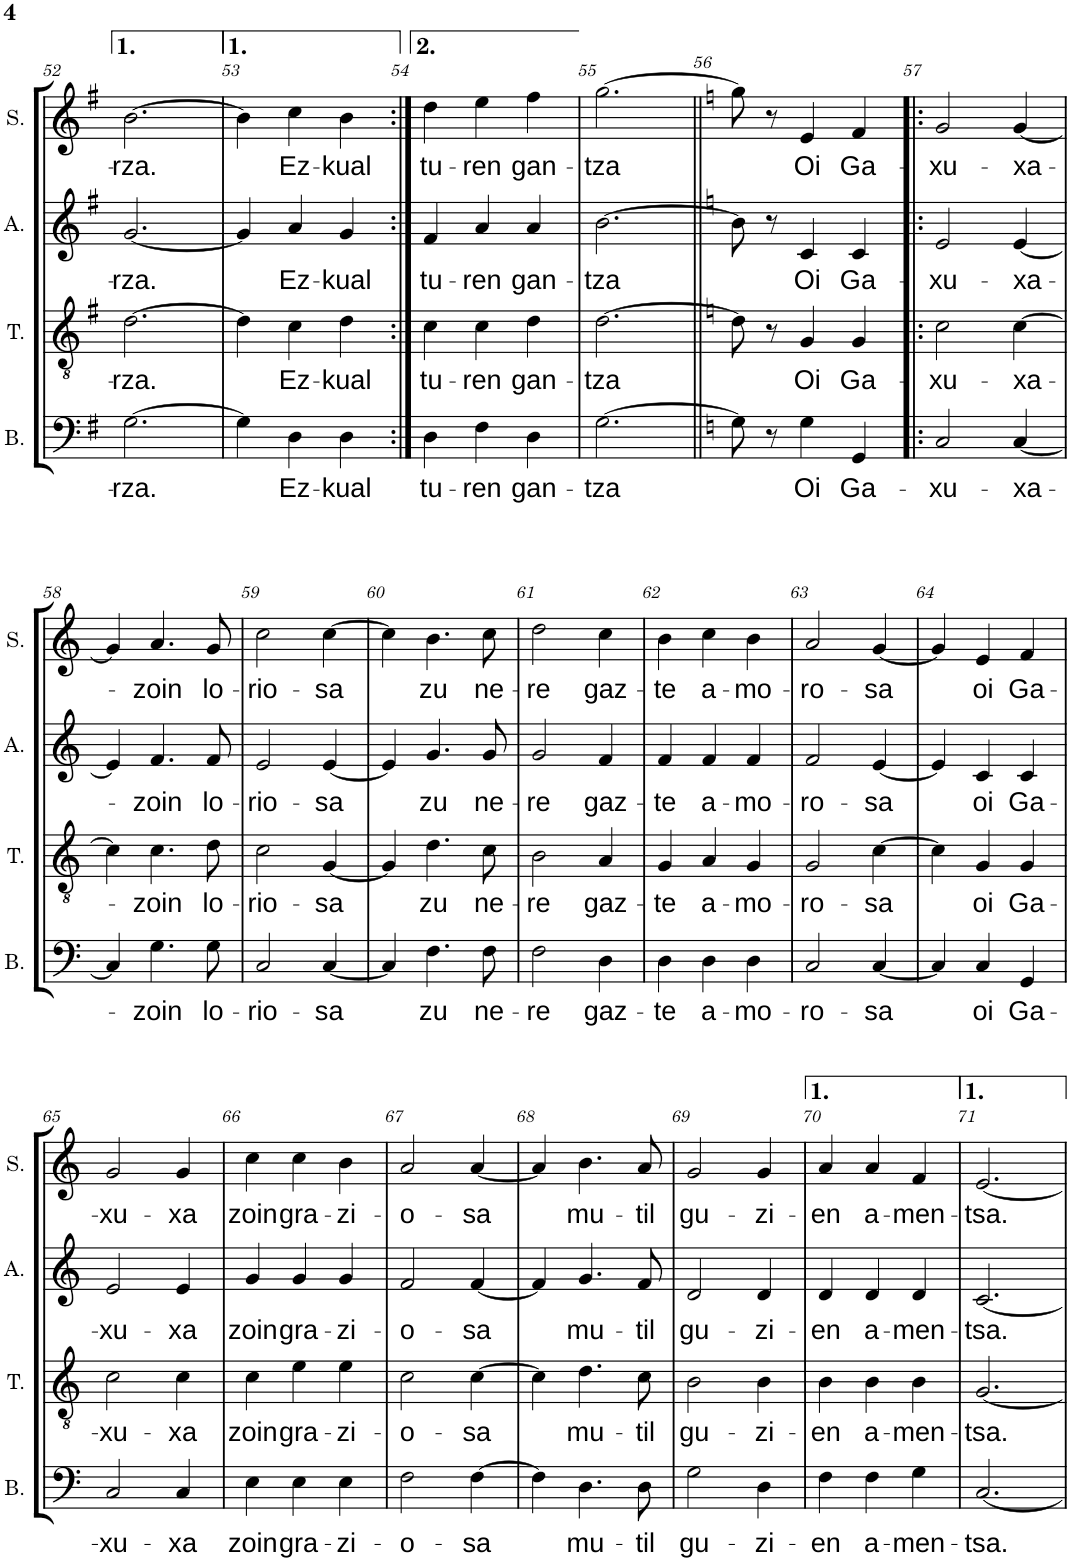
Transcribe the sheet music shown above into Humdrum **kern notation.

**kern	**text	**kern	**text	**kern	**text	**kern	**text
*part4	*part4	*part3	*part3	*part2	*part2	*part1	*part1
*staff4	*staff4	*staff3	*staff3	*staff2	*staff2	*staff1	*staff1
*I"Basse	*	*I"Ténor	*	*I"Alto	*	*I"Soprano	*
*I'B.	*	*I'T.	*	*I'A.	*	*I'S.	*
!!LO:PB:g=z
*clefF4	*	*clefGv2	*	*clefG2	*	*clefG2	*
*k[f#]	*	*k[f#]	*	*k[f#]	*	*k[f#]	*
*M3/4	*	*M3/4	*	*M3/4	*	*M3/4	*
=52	=52	=52	=52	=52	=52	=52	=52
!	!LO:LY:b	!	!LO:LY:b	!	!LO:LY:b	!	!LO:LY:b
[2.G\	-rza.	[2.d\	-rza.	[2.g/	-rza.	[2.b\	-rza.
=53	=53	=53	=53	=53	=53	=53	=53
4G\]	.	4d\]	.	4g/]	.	4b\]	.
!	!LO:LY:b	!	!LO:LY:b	!	!LO:LY:b	!	!LO:LY:b
4D\	Ez-	4c\	Ez-	4a/	Ez-	4cc\	Ez-
!	!LO:LY:b	!	!LO:LY:b	!	!LO:LY:b	!	!LO:LY:b
4D\	-kual	4d\	-kual	4g/	-kual	4b\	-kual
=54:|!	=54:|!	=54:|!	=54:|!	=54:|!	=54:|!	=54:|!	=54:|!
!	!LO:LY:b	!	!LO:LY:b	!	!LO:LY:b	!	!LO:LY:b
4D\	tu-	4c\	tu-	4f#/	tu-	4dd\	tu-
!	!LO:LY:b	!	!LO:LY:b	!	!LO:LY:b	!	!LO:LY:b
4F#\	-ren	4c\	-ren	4a/	-ren	4ee\	-ren
!	!LO:LY:b	!	!LO:LY:b	!	!LO:LY:b	!	!LO:LY:b
4D\	gan-	4d\	gan-	4a/	gan-	4ff#\	gan-
=55	=55	=55	=55	=55	=55	=55	=55
!	!LO:LY:b	!	!LO:LY:b	!	!LO:LY:b	!	!LO:LY:b
[2.G\	-tza	[2.d\	-tza	[2.b\	-tza	[2.gg\	-tza
=56||	=56||	=56||	=56||	=56||	=56||	=56||	=56||
*k[]	*	*k[]	*	*k[]	*	*k[]	*
8G\]	.	8d\]	.	8b\]	.	8gg\]	.
8r	.	8r	.	8r	.	8r	.
!	!LO:LY:b	!	!LO:LY:b	!	!LO:LY:b	!	!LO:LY:b
4G\	Oi	4G/	Oi	4c/	Oi	4e/	Oi
!	!LO:LY:b	!	!LO:LY:b	!	!LO:LY:b	!	!LO:LY:b
4GG/	Ga-	4G/	Ga-	4c/	Ga-	4f/	Ga-
=57!|:	=57!|:	=57!|:	=57!|:	=57!|:	=57!|:	=57!|:	=57!|:
!	!LO:LY:b	!	!LO:LY:b	!	!LO:LY:b	!	!LO:LY:b
2C/	-xu-	2c\	-xu-	2e/	-xu-	2g/	-xu-
!	!LO:LY:b	!	!LO:LY:b	!	!LO:LY:b	!	!LO:LY:b
[4C/	-xa-	[4c\	-xa-	[4e/	-xa-	[4g/	-xa-
!!LO:LB:g=z
=58	=58	=58	=58	=58	=58	=58	=58
4C/]	.	4c\]	.	4e/]	.	4g/]	.
!	!LO:LY:b	!	!LO:LY:b	!	!LO:LY:b	!	!LO:LY:b
4.G\	-zoin	4.c\	-zoin	4.f/	-zoin	4.a/	-zoin
!	!LO:LY:b	!	!LO:LY:b	!	!LO:LY:b	!	!LO:LY:b
8G\	lo-	8d\	lo-	8f/	lo-	8g/	lo-
=59	=59	=59	=59	=59	=59	=59	=59
!	!LO:LY:b	!	!LO:LY:b	!	!LO:LY:b	!	!LO:LY:b
2C/	-rio-	2c\	-rio-	2e/	-rio-	2cc\	-rio-
!	!LO:LY:b	!	!LO:LY:b	!	!LO:LY:b	!	!LO:LY:b
[4C/	-sa	[4G/	-sa	[4e/	-sa	[4cc\	-sa
=60	=60	=60	=60	=60	=60	=60	=60
4C/]	.	4G/]	.	4e/]	.	4cc\]	.
!	!LO:LY:b	!	!LO:LY:b	!	!LO:LY:b	!	!LO:LY:b
4.F\	zu	4.d\	zu	4.g/	zu	4.b\	zu
!	!LO:LY:b	!	!LO:LY:b	!	!LO:LY:b	!	!LO:LY:b
8F\	ne-	8c\	ne-	8g/	ne-	8cc\	ne-
=61	=61	=61	=61	=61	=61	=61	=61
!	!LO:LY:b	!	!LO:LY:b	!	!LO:LY:b	!	!LO:LY:b
2F\	-re	2B\	-re	2g/	-re	2dd\	-re
!	!LO:LY:b	!	!LO:LY:b	!	!LO:LY:b	!	!LO:LY:b
4D\	gaz-	4A/	gaz-	4f/	gaz-	4cc\	gaz-
=62	=62	=62	=62	=62	=62	=62	=62
!	!LO:LY:b	!	!LO:LY:b	!	!LO:LY:b	!	!LO:LY:b
4D\	-te	4G/	-te	4f/	-te	4b\	-te
!	!LO:LY:b	!	!LO:LY:b	!	!LO:LY:b	!	!LO:LY:b
4D\	a-	4A/	a-	4f/	a-	4cc\	a-
!	!LO:LY:b	!	!LO:LY:b	!	!LO:LY:b	!	!LO:LY:b
4D\	-mo-	4G/	-mo-	4f/	-mo-	4b\	-mo-
=63	=63	=63	=63	=63	=63	=63	=63
!	!LO:LY:b	!	!LO:LY:b	!	!LO:LY:b	!	!LO:LY:b
2C/	-ro-	2G/	-ro-	2f/	-ro-	2a/	-ro-
!	!LO:LY:b	!	!LO:LY:b	!	!LO:LY:b	!	!LO:LY:b
[4C/	-sa	[4c\	-sa	[4e/	-sa	[4g/	-sa
=64	=64	=64	=64	=64	=64	=64	=64
4C/]	.	4c\]	.	4e/]	.	4g/]	.
!	!LO:LY:b	!	!LO:LY:b	!	!LO:LY:b	!	!LO:LY:b
4C/	oi	4G/	oi	4c/	oi	4e/	oi
!	!LO:LY:b	!	!LO:LY:b	!	!LO:LY:b	!	!LO:LY:b
4GG/	Ga-	4G/	Ga-	4c/	Ga-	4f/	Ga-
!!LO:LB:g=z
=65	=65	=65	=65	=65	=65	=65	=65
!	!LO:LY:b	!	!LO:LY:b	!	!LO:LY:b	!	!LO:LY:b
2C/	-xu-	2c\	-xu-	2e/	-xu-	2g/	-xu-
!	!LO:LY:b	!	!LO:LY:b	!	!LO:LY:b	!	!LO:LY:b
4C/	-xa	4c\	-xa	4e/	-xa	4g/	-xa
=66	=66	=66	=66	=66	=66	=66	=66
!	!LO:LY:b	!	!LO:LY:b	!	!LO:LY:b	!	!LO:LY:b
4E\	zoin	4c\	zoin	4g/	zoin	4cc\	zoin
!	!LO:LY:b	!	!LO:LY:b	!	!LO:LY:b	!	!LO:LY:b
4E\	gra-	4e\	gra-	4g/	gra-	4cc\	gra-
!	!LO:LY:b	!	!LO:LY:b	!	!LO:LY:b	!	!LO:LY:b
4E\	-zi-	4e\	-zi-	4g/	-zi-	4b\	-zi-
=67	=67	=67	=67	=67	=67	=67	=67
!	!LO:LY:b	!	!LO:LY:b	!	!LO:LY:b	!	!LO:LY:b
2F\	-o-	2c\	-o-	2f/	-o-	2a/	-o-
!	!LO:LY:b	!	!LO:LY:b	!	!LO:LY:b	!	!LO:LY:b
[4F\	-sa	[4c\	-sa	[4f/	-sa	[4a/	-sa
=68	=68	=68	=68	=68	=68	=68	=68
4F\]	.	4c\]	.	4f/]	.	4a/]	.
!	!LO:LY:b	!	!LO:LY:b	!	!LO:LY:b	!	!LO:LY:b
4.D\	mu-	4.d\	mu-	4.g/	mu-	4.b\	mu-
!	!LO:LY:b	!	!LO:LY:b	!	!LO:LY:b	!	!LO:LY:b
8D\	-til	8c\	-til	8f/	-til	8a/	-til
=69	=69	=69	=69	=69	=69	=69	=69
!	!LO:LY:b	!	!LO:LY:b	!	!LO:LY:b	!	!LO:LY:b
2G\	gu-	2B\	gu-	2d/	gu-	2g/	gu-
!	!LO:LY:b	!	!LO:LY:b	!	!LO:LY:b	!	!LO:LY:b
4D\	-zi-	4B\	-zi-	4d/	-zi-	4g/	-zi-
=70	=70	=70	=70	=70	=70	=70	=70
!	!LO:LY:b	!	!LO:LY:b	!	!LO:LY:b	!	!LO:LY:b
4F\	-en	4B\	-en	4d/	-en	4a/	-en
!	!LO:LY:b	!	!LO:LY:b	!	!LO:LY:b	!	!LO:LY:b
4F\	a-	4B\	a-	4d/	a-	4a/	a-
!	!LO:LY:b	!	!LO:LY:b	!	!LO:LY:b	!	!LO:LY:b
4G\	-men-	4B\	-men-	4d/	-men-	4f/	-men-
=71	=71	=71	=71	=71	=71	=71	=71
!	!LO:LY:b	!	!LO:LY:b	!	!LO:LY:b	!	!LO:LY:b
[2.C/	-tsa.	[2.G/	-tsa.	[2.c/	-tsa.	[2.e/	-tsa.
=	=	=	=	=	=	=	=
*-	*-	*-	*-	*-	*-	*-	*-
